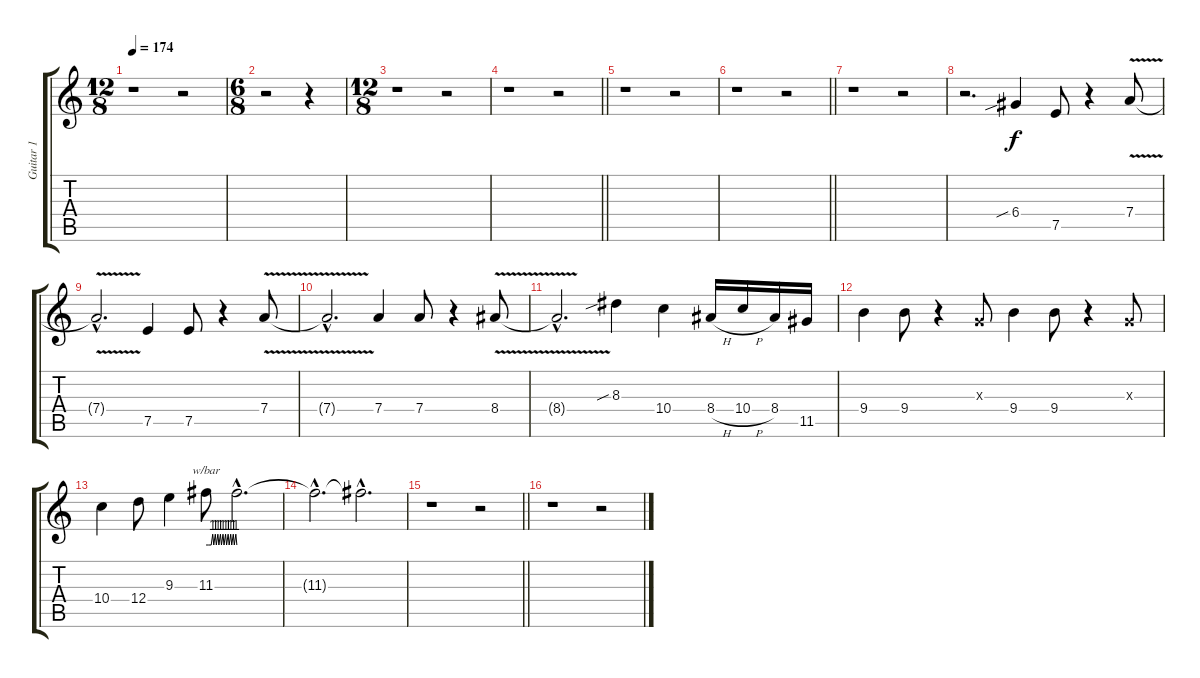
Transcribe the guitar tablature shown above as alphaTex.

\track ("Guitar 1" "Guitar 1") {instrument distortionguitar}
\staff {score tabs}
\tuning (E4 B3 G3 D3 A2 E2) {hide}
\ts (12 8)
\tempo 174
\clef g2
\ks c
r.1{dy f} r.2 |
\ts (6 8)
r.2 r.4 |
\ts (12 8)
r.1 r.2 |
\barLineRight lightlight
r.1 r.2 |
r.1 r.2 |
\barLineRight lightlight
r.1 r.2 |
r.1 r.2 |
r.2{d} 6.4{sib}.4 7.5.8 r.4 7.4{v}.8 |
7.4{hac t}.2{d} 7.5.4 7.5.8 r.4 7.4{v}.8 |
7.4{hac t}.2{d} 7.4.4 7.4.8 r.4 8.4{v}.8 |
8.4{hac t}.2{d} 8.3{sib}.4 10.4.4 8.4{h}.16 10.4{h}.16 8.4.16 11.5.16 |
9.4.4 9.4.8 r.4 0.3{x}.8 9.4.4 9.4.8 r.4 0.3{x}.8 |
10.4.4{volume 16} 12.4.8 9.3.4 11.3.8{tbe (custom default 0 0 5 0 10 0 13 4 15 0 18 4 20 0 23 4 25 0 28 4 30 0 33 4 35 0 38 4 40 0 43 4 45 0 48 4 50 0 53 4 55 0 58 4 60 0) volume 0} 11.3{hac t}.2{d} |
11.3{hac t}.2{d} 11.3{hac t}.2{d} |
\barLineRight lightlight
r.1{volume 10} r.2 |
r.1 r.2
